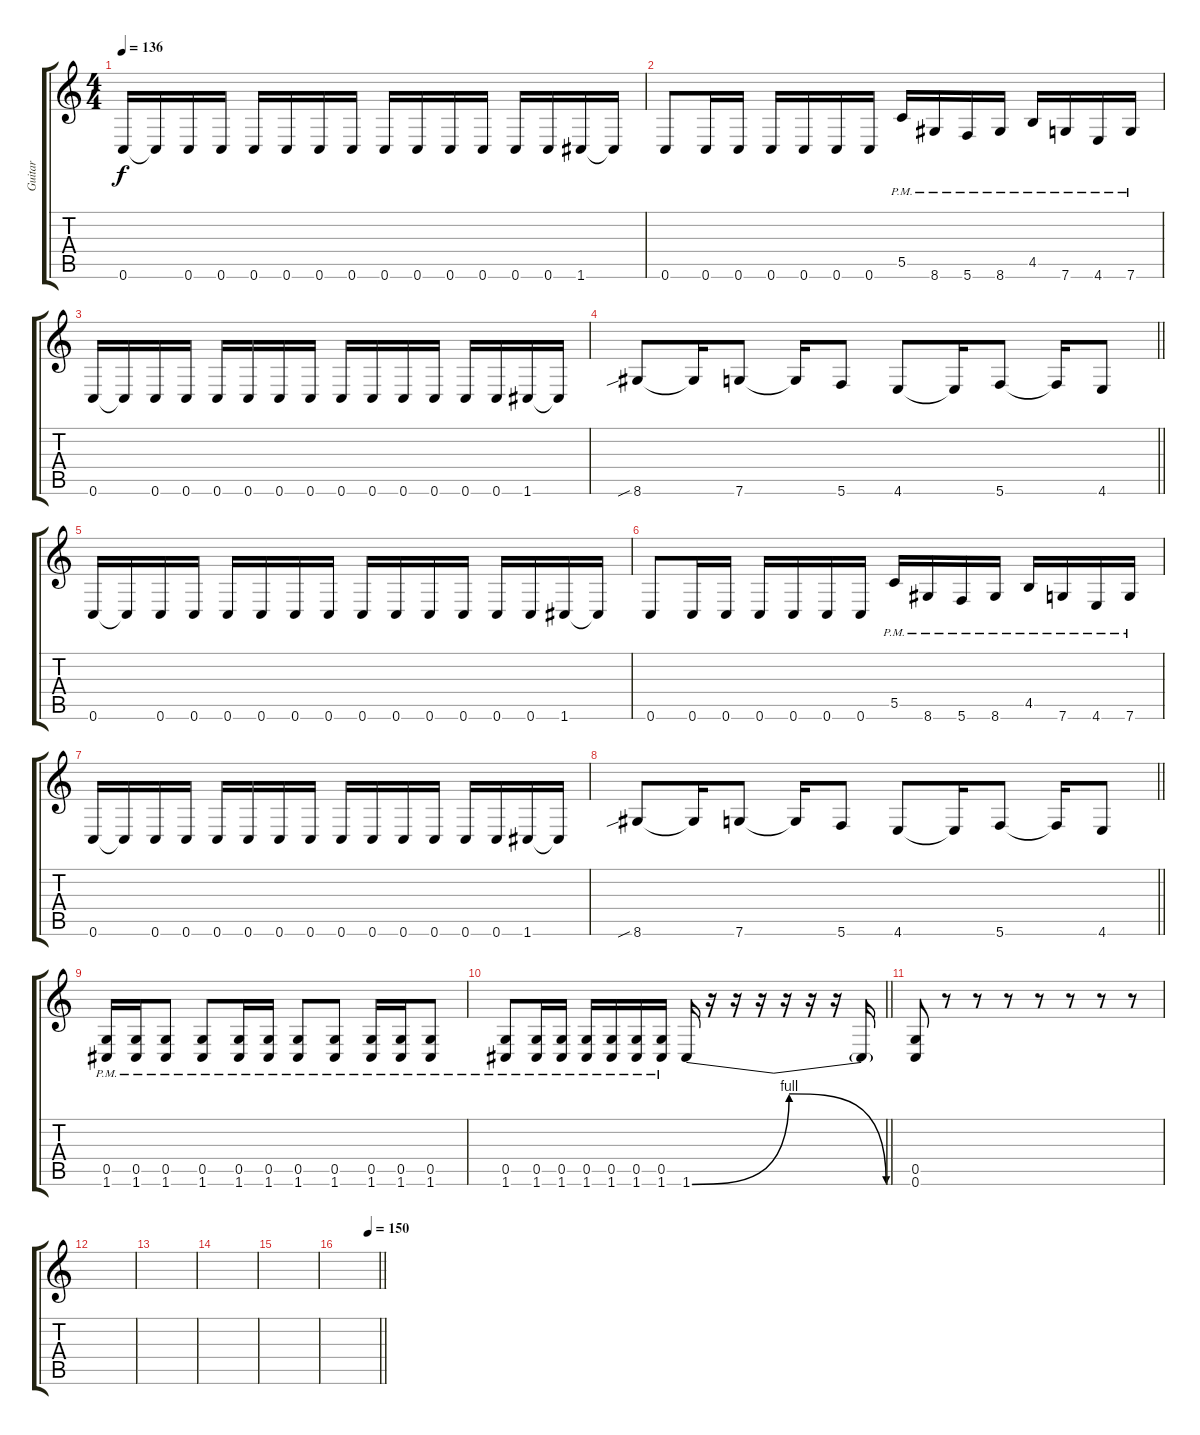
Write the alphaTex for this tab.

\track ("Guitar" "Guitar") {instrument distortionguitar}
\staff {score tabs}
\tuning (D4 A3 F3 C3 G2 C2) {hide}
\ts (4 4)
\section ("" "")
\tempo 136
\clef g2
\ks c
0.6.16{dy f} 0.6{t}.16 0.6.16 0.6.16 0.6.16 0.6.16 0.6.16 0.6.16 0.6.16 0.6.16 0.6.16 0.6.16 0.6.16 0.6.16 1.6.16 1.6{t}.16 |
0.6.8 0.6.16 0.6.16 0.6.16 0.6.16 0.6.16 0.6.16 5.5{pm}.16 8.6{pm}.16 5.6{pm}.16 8.6{pm}.16 4.5{pm}.16 7.6{pm}.16 4.6{pm}.16 7.6{pm}.16 |
0.6.16 0.6{t}.16 0.6.16 0.6.16 0.6.16 0.6.16 0.6.16 0.6.16 0.6.16 0.6.16 0.6.16 0.6.16 0.6.16 0.6.16 1.6.16 1.6{t}.16 |
\barLineRight lightlight
8.6{sib}.8 8.6{t}.16 7.6.8 7.6{t}.16 5.6.8 4.6.8 4.6{t}.16 5.6.8 5.6{t}.16 4.6.8 |
0.6.16 0.6{t}.16 0.6.16 0.6.16 0.6.16 0.6.16 0.6.16 0.6.16 0.6.16 0.6.16 0.6.16 0.6.16 0.6.16 0.6.16 1.6.16 1.6{t}.16 |
0.6.8 0.6.16 0.6.16 0.6.16 0.6.16 0.6.16 0.6.16 5.5{pm}.16 8.6{pm}.16 5.6{pm}.16 8.6{pm}.16 4.5{pm}.16 7.6{pm}.16 4.6{pm}.16 7.6{pm}.16 |
0.6.16 0.6{t}.16 0.6.16 0.6.16 0.6.16 0.6.16 0.6.16 0.6.16 0.6.16 0.6.16 0.6.16 0.6.16 0.6.16 0.6.16 1.6.16 1.6{t}.16 |
\barLineRight lightlight
8.6{sib}.8 8.6{t}.16 7.6.8 7.6{t}.16 5.6.8 4.6.8 4.6{t}.16 5.6.8 5.6{t}.16 4.6.8 |
\section ("" "")
(0.5{pm} 1.6{pm}).16 (0.5{pm} 1.6{pm}).16 (0.5{pm} 1.6{pm}).8 (0.5{pm} 1.6{pm}).8 (0.5{pm} 1.6{pm}).16 (0.5{pm} 1.6{pm}).16 (0.5{pm} 1.6{pm}).8 (0.5{pm} 1.6{pm}).8 (0.5{pm} 1.6{pm}).16 (0.5{pm} 1.6{pm}).16 (0.5{pm} 1.6{pm}).8 |
\barLineRight lightlight
(0.5{pm} 1.6{pm}).8 (0.5{pm} 1.6{pm}).16 (0.5{pm} 1.6{pm}).16 (0.5{pm} 1.6{pm}).16 (0.5{pm} 1.6{pm}).16 (0.5{pm} 1.6{pm}).16 (0.5{pm} 1.6{pm}).16 1.6{be (bendrelease 0 0 15 4 40 4 60 0)}.16 r.16 r.16 r.16 r.16 r.16 r.16 1.6{t}.16 |
(0.5 0.6).8 r.8 r.8 r.8 r.8 r.8 r.8 r.8 |
|
|
|
|
\tempo (150 0.75)
\barLineRight lightlight
